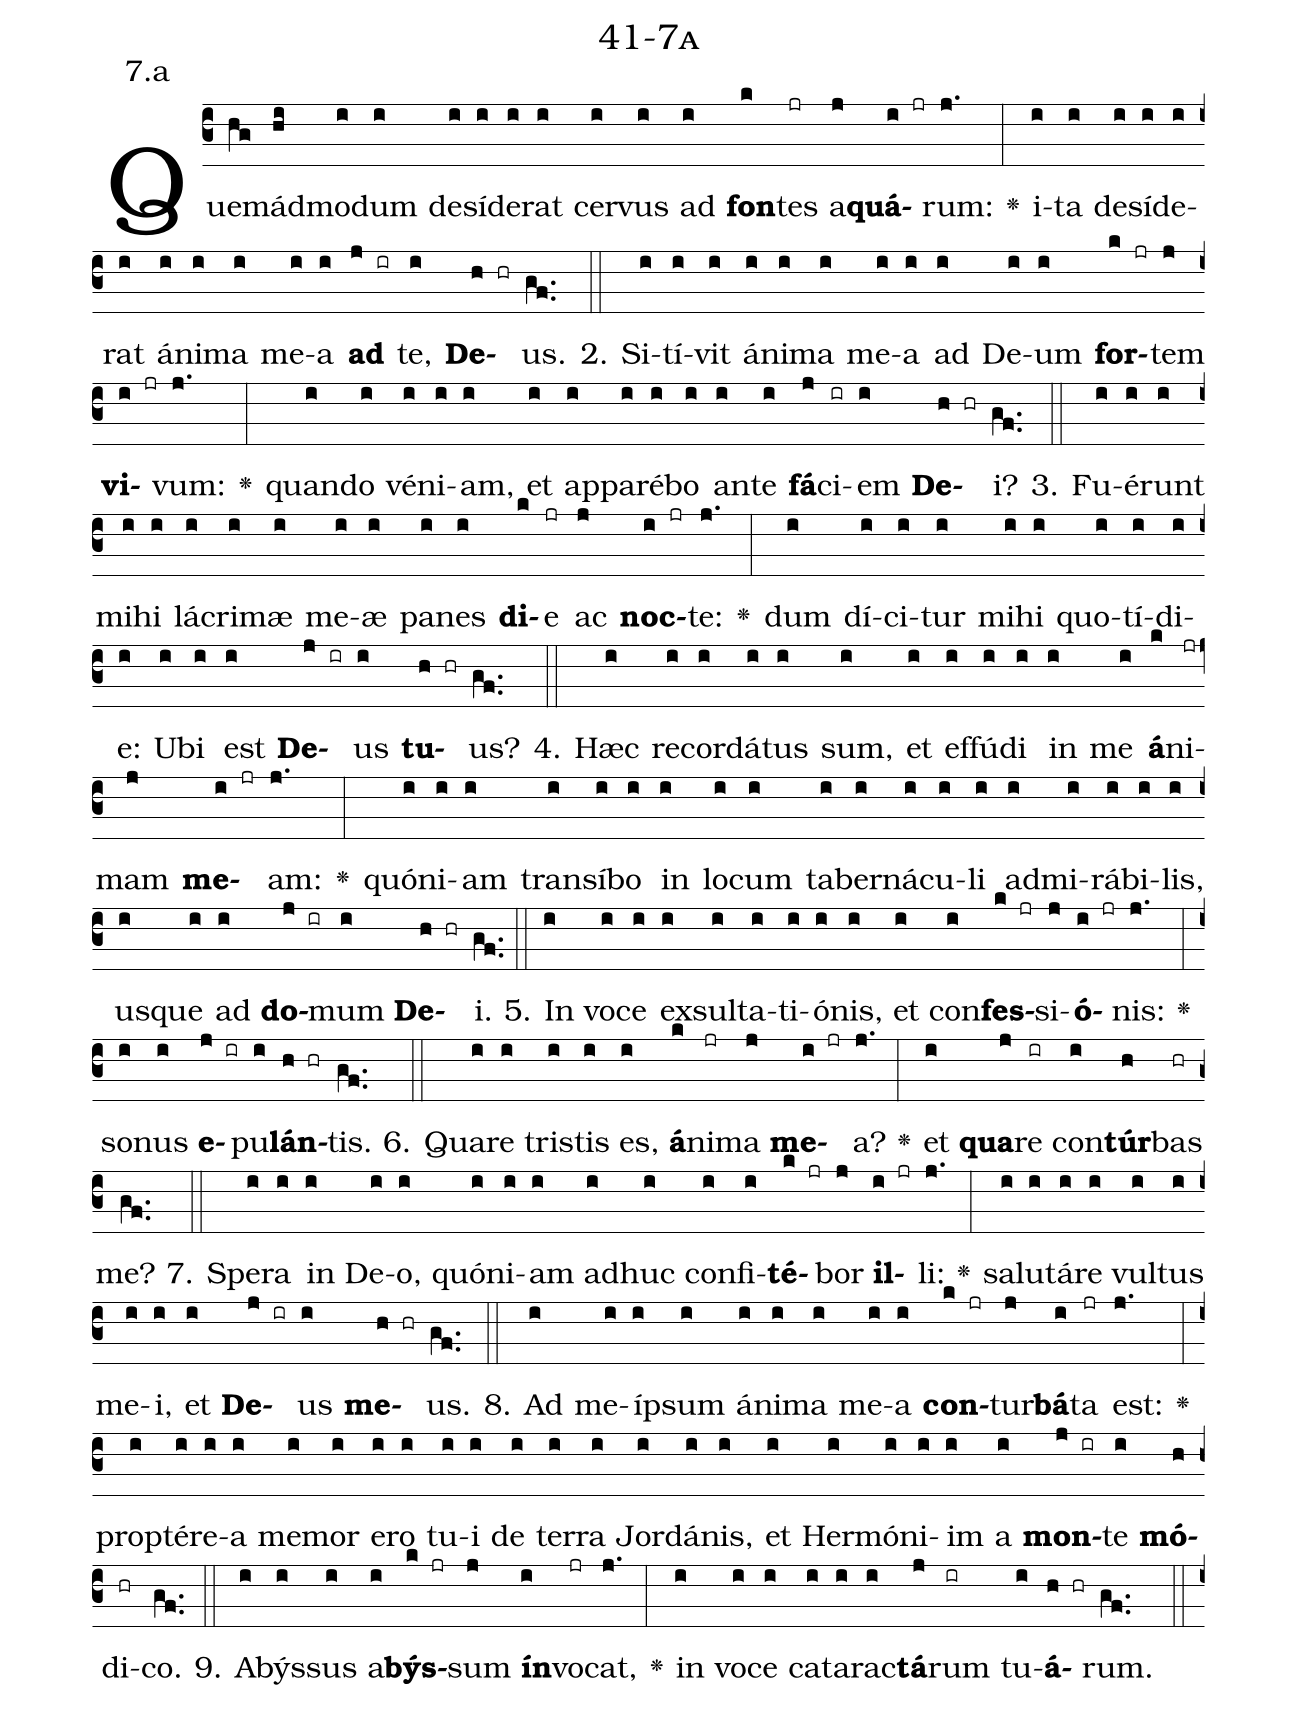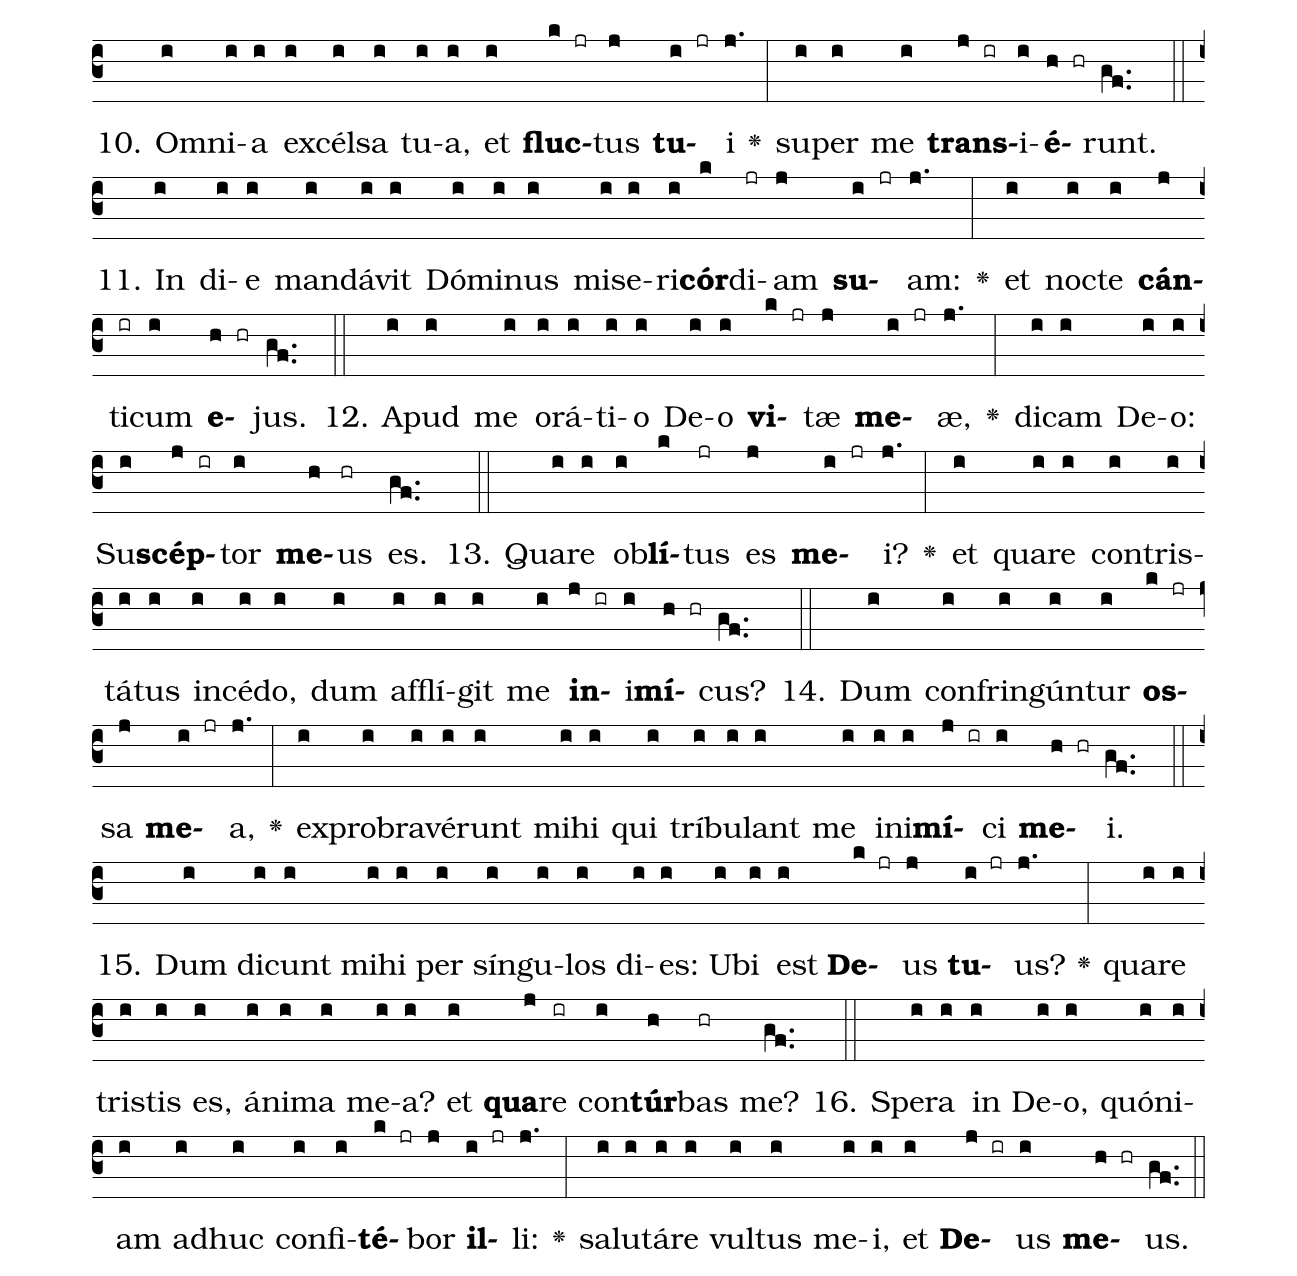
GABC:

name: 41-7a;
annotation: 7.a;
%%
(c3)Quem(hg)ád(hi)mo(i)dum(i) de(i)sí(i)de(i)rat(i) cer(i)vus(i) ad(i) <b>fon</b>(k)tes(jr) a(j)<b>quá</b>(i jr)rum:(j.) <v>\greheightstar</v>(:) i(i)ta(i) de(i)sí(i)de(i)rat(i) á(i)ni(i)ma(i) me(i)a(i) <b>ad</b>(j ir) te,(i) <b>De</b>(h hr)us.(gf..) (::)
2. Si(i)tí(i)vit(i) á(i)ni(i)ma(i) me(i)a(i) ad(i) De(i)um(i) <b>for</b>(k jr)tem(j) <b>vi</b>(i jr)vum:(j.) <v>\greheightstar</v>(:) quan(i)do(i) vé(i)ni(i)am,(i) et(i) ap(i)pa(i)ré(i)bo(i) an(i)te(i) <b>fá</b>(j)ci(ir)em(i) <b>De</b>(h hr)i?(gf..) (::)
3. Fu(i)é(i)runt(i) mi(i)hi(i) lá(i)cri(i)mæ(i) me(i)æ(i) pa(i)nes(i) <b>di</b>(k)e(jr) ac(j) <b>noc</b>(i jr)te:(j.) <v>\greheightstar</v>(:) dum(i) dí(i)ci(i)tur(i) mi(i)hi(i) quo(i)tí(i)di(i)e:(i) U(i)bi(i) est(i) <b>De</b>(j ir)us(i) <b>tu</b>(h hr)us?(gf..) (::)
4. Hæc(i) re(i)cor(i)dá(i)tus(i) sum,(i) et(i) ef(i)fú(i)di(i) in(i) me(i) <b>á</b>(k)ni(jr)mam(j) <b>me</b>(i jr)am:(j.) <v>\greheightstar</v>(:) quón(i)i(i)am(i) trans(i)í(i)bo(i) in(i) lo(i)cum(i) ta(i)ber(i)ná(i)cu(i)li(i) ad(i)mi(i)rá(i)bi(i)lis,(i) us(i)que(i) ad(i) <b>do</b>(j ir)mum(i) <b>De</b>(h hr)i.(gf..) (::)
5. In(i) vo(i)ce(i) ex(i)sul(i)ta(i)ti(i)ó(i)nis,(i) et(i) con(i)<b>fes</b>(k jr)si(j)<b>ó</b>(i jr)nis:(j.) <v>\greheightstar</v>(:) so(i)nus(i) <b>e</b>(j ir)pu(i)<b>lán</b>(h hr)tis.(gf..) (::)
6. Qua(i)re(i) tris(i)tis(i) es,(i) <b>á</b>(k)ni(jr)ma(j) <b>me</b>(i jr)a?(j.) <v>\greheightstar</v>(:) et(i) <b>qua</b>(j)re(ir) con(i)<b>túr</b>(h)bas(hr) me?(gf..) (::)
7. Spe(i)ra(i) in(i) De(i)o,(i) quón(i)i(i)am(i) ad(i)huc(i) con(i)fi(i)<b>té</b>(k jr)bor(j) <b>il</b>(i jr)li:(j.) <v>\greheightstar</v>(:) sa(i)lu(i)tá(i)re(i) vul(i)tus(i) me(i)i,(i) et(i) <b>De</b>(j ir)us(i) <b>me</b>(h hr)us.(gf..) (::)
8. Ad(i) me(i)íp(i)sum(i) á(i)ni(i)ma(i) me(i)a(i) <b>con</b>(k jr)tur(j)<b>bá</b>(i)ta(jr) est:(j.) <v>\greheightstar</v>(:) prop(i)tér(i)e(i)a(i) me(i)mor(i) e(i)ro(i) tu(i)i(i) de(i) ter(i)ra(i) Jor(i)dá(i)nis,(i) et(i) Her(i)mó(i)ni(i)im(i) a(i) <b>mon</b>(j ir)te(i) <b>mó</b>(h)di(hr)co.(gf..) (::)
9. A(i)býs(i)sus(i) a(i)<b>býs</b>(k jr)sum(j) <b>ín</b>(i)vo(jr)cat,(j.) <v>\greheightstar</v>(:) in(i) vo(i)ce(i) ca(i)ta(i)rac(i)<b>tá</b>(j)rum(ir) tu(i)<b>á</b>(h hr)rum.(gf..) (::)
10. Om(i)ni(i)a(i) ex(i)cél(i)sa(i) tu(i)a,(i) et(i) <b>fluc</b>(k jr)tus(j) <b>tu</b>(i jr)i(j.) <v>\greheightstar</v>(:) su(i)per(i) me(i) <b>trans</b>(j ir)i(i)<b>é</b>(h hr)runt.(gf..) (::)
11. In(i) di(i)e(i) man(i)dá(i)vit(i) Dó(i)mi(i)nus(i) mi(i)se(i)ri(i)<b>cór</b>(k)di(jr)am(j) <b>su</b>(i jr)am:(j.) <v>\greheightstar</v>(:) et(i) noc(i)te(i) <b>cán</b>(j)ti(ir)cum(i) <b>e</b>(h hr)jus.(gf..) (::)
12. A(i)pud(i) me(i) o(i)rá(i)ti(i)o(i) De(i)o(i) <b>vi</b>(k jr)tæ(j) <b>me</b>(i jr)æ,(j.) <v>\greheightstar</v>(:) di(i)cam(i) De(i)o:(i) Su(i)<b>scép</b>(j ir)tor(i) <b>me</b>(h)us(hr) es.(gf..) (::)
13. Qua(i)re(i) ob(i)<b>lí</b>(k)tus(jr) es(j) <b>me</b>(i jr)i?(j.) <v>\greheightstar</v>(:) et(i) qua(i)re(i) con(i)tris(i)tá(i)tus(i) in(i)cé(i)do,(i) dum(i) af(i)flí(i)git(i) me(i) <b>in</b>(j ir)i(i)<b>mí</b>(h hr)cus?(gf..) (::)
14. Dum(i) con(i)frin(i)gún(i)tur(i) <b>os</b>(k jr)sa(j) <b>me</b>(i jr)a,(j.) <v>\greheightstar</v>(:) ex(i)pro(i)bra(i)vé(i)runt(i) mi(i)hi(i) qui(i) trí(i)bu(i)lant(i) me(i) in(i)i(i)<b>mí</b>(j ir)ci(i) <b>me</b>(h hr)i.(gf..) (::)
15. Dum(i) di(i)cunt(i) mi(i)hi(i) per(i) sín(i)gu(i)los(i) di(i)es:(i) U(i)bi(i) est(i) <b>De</b>(k jr)us(j) <b>tu</b>(i jr)us?(j.) <v>\greheightstar</v>(:) qua(i)re(i) tris(i)tis(i) es,(i) á(i)ni(i)ma(i) me(i)a?(i) et(i) <b>qua</b>(j)re(ir) con(i)<b>túr</b>(h)bas(hr) me?(gf..) (::)
16. Spe(i)ra(i) in(i) De(i)o,(i) quón(i)i(i)am(i) ad(i)huc(i) con(i)fi(i)<b>té</b>(k jr)bor(j) <b>il</b>(i jr)li:(j.) <v>\greheightstar</v>(:) sa(i)lu(i)tá(i)re(i) vul(i)tus(i) me(i)i,(i) et(i) <b>De</b>(j ir)us(i) <b>me</b>(h hr)us.(gf..) (::)
